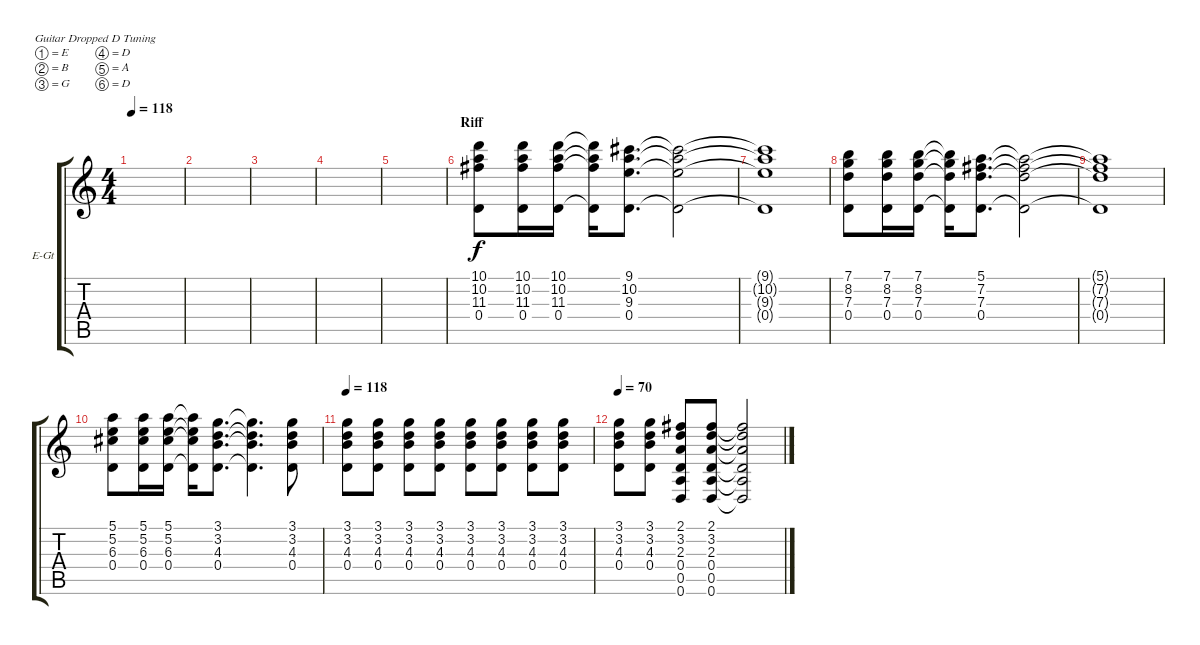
\bracketExtendMode groupsimilarinstruments
\firstSystemTrackNameOrientation horizontal
\otherSystemsTrackNameOrientation horizontal
\track ("Guitar 2" "E-Gt") {instrument overdrivenguitar}
\staff {score tabs}
\tuning (E4 B3 G3 D3 A2 D2)
\ts (4 4)
\tempo 118
\clef g2
\ks c
|
|
|
|
|
\section ("" "Riff")
(10.1 10.2 11.3 0.4).8 (10.1 10.2 11.3 0.4).16 (10.1 10.2 11.3 0.4).16 (10.1{t} 10.2{t} 11.3{t} 0.4{t}).16 (9.1 10.2 9.3 0.4).8{d} (9.1{t} 10.2{t} 9.3{t} 0.4{t}).2 |
(9.1{t} 10.2{t} 9.3{t} 0.4{t}).1 |
(7.1 8.2 7.3 0.4).8 (7.1 8.2 7.3 0.4).16 (7.1 8.2 7.3 0.4).16 (7.1{t} 8.2{t} 7.3{t} 0.4{t}).16 (5.1 7.2 7.3 0.4).8{d} (5.1{t} 7.2{t} 7.3{t} 0.4{t}).2 |
(5.1{t} 7.2{t} 7.3{t} 0.4{t}).1 |
(5.1 5.2 6.3 0.4).8 (5.1 5.2 6.3 0.4).16 (5.1 5.2 6.3 0.4).16 (5.1{t} 5.2{t} 6.3{t} 0.4{t}).16 (3.1 3.2 4.3 0.4).8{d} (3.1{t} 3.2{t} 4.3{t} 0.4{t}).4{d} (3.1 3.2 4.3 0.4).8 |
\tempo 118
(3.1 3.2 4.3 0.4).8 (3.1 3.2 4.3 0.4).8 (3.1 3.2 4.3 0.4).8 (3.1 3.2 4.3 0.4).8 (3.1 3.2 4.3 0.4).8 (3.1 3.2 4.3 0.4).8 (3.1 3.2 4.3 0.4).8 (3.1 3.2 4.3 0.4).8 |
\tempo 70
(3.1 3.2 4.3 0.4).8 (3.1 3.2 4.3 0.4).8 (2.1 3.2 2.3 0.4 0.5 0.6).8 (2.1 3.2 2.3 0.4 0.5 0.6).8 (2.1{t} 3.2{t} 2.3{t} 0.4{t} 0.5{t} 0.6{t}).2
